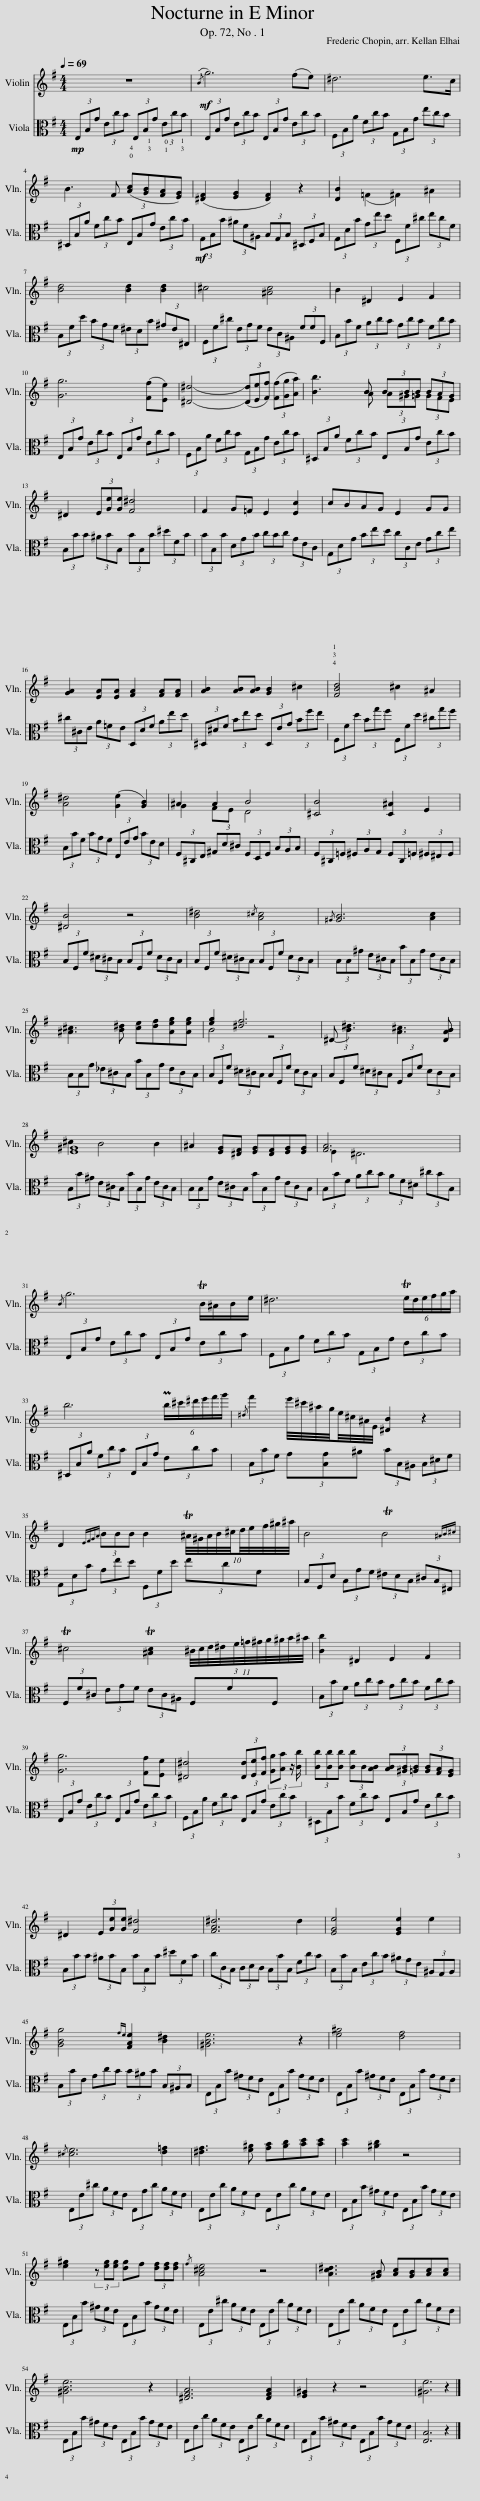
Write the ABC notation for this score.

X:1
%%score ( 1 2 ) 3
L:1/8
Q:1/4=69
M:4/4
I:linebreak $
K:G
V:1 treble
V:2 treble
V:3 alto
V:1
 z8 |!mf!{/B} g6 (fe) | ^d6 e>c |$ B3 F (!40![Ac]!13![GB]!01![FA]!13![EG]) | ([^DF]2 [EG]2 [DF]2) z2 | %5
 [DB]2 x4 x2 |$ [Bd]4 [Bd]2 [Bd]2 | ^c4 [^Ac]4 | B2 ^D2 E2 F2 |$ [Gg]6 ([Ff][Ee]) | %10
 (([^D^d]4 (3([Dd]))[Ee][Ff]) (3([Ff][Gg][Aa]) | [Bb]3 B (3BBB (3BAG |$ ^D2 (3E[Ge][Ge] [F^d]4 | F2 G=F E2 [Ec]2 | cBAG E2 GG |$ %15
 [GA]2 [EA][EA] [FA]2 [FA][FA] | [AB]2 [AB][AB] [GB]2 ^c2 | !134![FBd]4 ^c2 ^A2 |$ [A^d]4 ([Ge]2 [GB]2) | ^A2 A2 B4 | %20
 [^CB]4 [C^A]2 E2 |$ [^DB]4 z4 | [B^d]4{/^c} [Ac]4 |{/^G} [GB]6 [Ac]2 |$ [^A^c]3 [B^d] [ce][df][Aeg][Aeg] | %25
 [eg]2 [^df]6 | (^D [B^d]3) [A^c]3 [DAB] |$ [E^G]8 | ^A2 [EG][^DF] [EG][DF][EG][EG] | [FA]6 x2 |$ %30
{/B} g6 TB/^A/B/e/ | ^d6 (6:4:6Te/d/e/f/g/a/ |$ b6 (6:4:6Pb/^c'/^d'/e'/f'/g'/ |{/^d} f'2 e'/4^c'/4^a/4g/4e/4^c/4^A/4E/4 [^DB]2 z2 |$ D2{EFGA} (3BBB B2 (10:8:10T^A/4^G/4A/4B/4^c/4d/4e/4f/4^g/4^a/4 | %35
 B4 TB4{^AB^c} |$ T^c4 T[^Ac]2 (11:8:11^B/4c/4d/4^d/4e/4=f/4^f/4g/4^g/4a/4^a/4 | [Bb]2 ^D2 E2 F2 |$ [Gg]6 [Ff][Ee] | [^D^d]4 (3[Dd][Ee][Ff] (3:2:4[Gg][Aa] z/ [Bb]/ | %40
 (3[Bb][Bb][Bb] (3[Bb]B[AB] (3[AB][^GB][=GB] (3[GB][FA][EG] |$ ^D2 (3E[Ge][Ge] [F^d]4 | [FA^d]6 d2 | [EGe]4 [EGe]2 e2 |$ [GBg]4{fe} [FAe]2 [B^d]2 | %45
 [^GBe]6 z2 | [e^g]4 [df]4 |${/^c} [ce]6 [d=f]2 | [^df]3 [e^g] [fa][gb][ac'][ac'] | [ac']2 [^gb]2 z4 |$ %50
 [e^g]2 (3z [eg][eg] [dg]f (3[df][df][df] |{/f} [A^ce]4 z4 | [Ac^d]3 [^GB] [Ac][GB][Ac][Ac] |$ [^GBe]6 z2 | [^DFA]6 [DFA]2 | %55
 [E^G]2 z2 z4 | [^Ge]6 z2 |] %57
V:2
 x8 | x8 | x8 |$ x8 | x8 | %5
 x2 (=F2 ^F2) ^A2 |$ x8 | x8 | x8 |$ x8 | %10
 x8 | x3 A (3A^G=G (3GFE |$ x8 | x8 | x8 |$ %15
 x8 | x8 | x8 |$ x8 | G2 FE D4 | %20
 x8 |$ x8 | x8 | x8 |$ x8 | %25
 B4 z4 | x8 |$ ^c2 B4 B2 | x8 | E2 ^D6 |$ %30
 x8 | x8 |$ x8 | x8 |$ x8 | %35
 x8 |$ x481/60 | x8 |$ x8 | x8 | %40
 x8 |$ x8 | x8 | x8 |$ x8 | %45
 x8 | x8 |$ x8 | x8 | x8 |$ %50
 x8 | x8 | x8 |$ x8 | x8 | %55
 x8 | x8 |] %57
V:3
!mp! (3E,B,G (3EcB (3E,B,G (3EcB | (3E,B,G (3EcB (3E,B,G (3EcB | (3F,B,A (3FcB (3G,B,G (3ecB |$ (3^D,B,A (3FcB (3E,B,G (3EcB |!mf! (3G,B,B (3^AF^A, (3B,G,B, (3^D,F,B, | %5
 (3G,DB (3Ged (3F,F^c (3ecF |$ (3B,Fd (3BGF (3^EDB (3^GE^E, | (3F,F^c (3EGF (3EC^A, (3FFF, | (3B,BF (3AcB (3GcB (3FcB |$ (3E,B,G (3EcB (3E,B,G (3EcB | %10
 (3F,B,A (3FcB (3G,B,G (3EcB | (3^D,B,A (3FcB (3E,B,G (3EcB |$ (3B,BB (3^ABB, (3BB,B (3^dFB | (3BB,B (3DGB (3cBc (3GEC | (3G,DG (3Bed (3cCE (3Gce |$ %15
 (3^c^CE (3A=FE (3D,DF (3Aed | (3^D,^DF (3Bed (3D,EG (3Bfe | (3F,Fd (3Bgf (3F,Fd (3^cgf |$ (3B,BF (3BGF (3E,EG (3BED | (3F,^C,E, (3^G,D^C (3F,D,F, (3B,A,B, | %20
 (3F,^C,=F, (3^F,A,G, (3F,C,=F, (3^F,^E,F, |$ (3B,F,F (3^D^CB, (3B,F,F (3DCB, | (3B,F,F (3^D^CB, (3B,F,F (3DCB, | (3B,B,^G (3E^CB, (3BB,G (3ECB, |$ (3B,B,G (3_E^CB, (3BB,G (3ECB, | %25
 (3B,F,F (3^D^CB, (3B,F,F (3DCB, | (3B,F,F (3^D^CB, (3F,B,F (3DCB, |$ (3B,B^G (3E^CB, (3BB,G (3ECB, | (3B,B,G (3E^CB, (3BB,G (3ECB, | (3B,BF (3AcB (3AF^D (3^cBB, |$ %30
 (3E,B,G (3EcB (3E,B,G (3EcB | (3F,B,A (3FcB (3G,B,G (3EcB |$ (3^D,B,A (3FcB (3E,B,G (3EcB | (3B,BF (3G[B,G]^A (3BB,^A, (3B,^DF |$ (3G,DB (3Ged (3F,Fd (3ecF | %35
 (3B,F,D (3B,GF (3^EDB, (3^CB,^E, |$ (3F,F^C (3EGF (3EC^A, (3F,FF, | (3B,BF (3AcB (3GcB (3FcB |$ (3E,B,G (3EcB (3E,B,G (3EcB | (3F,B,A (3FcB (3E,B,G (3EcB | %40
 (3^D,B,B (3FcB (3E,B,G (3EcB |$ (3B,BB (3^ABB, (3BB,B (3^dFB | (3cCB, (3CDC (3B,BB, (3FcB | (3B,BB, (3EcB (3^AGE (3^A,G,A, |$ (3B,BE (3GcB (3B^AB (3B,^A,B, | %45
 (3E,B,B (3^GFE (3E,B,B (3GFE | (3E,B,B (3^GFE (3E,B,B (3GFE |$ (3E,E^c (3AFE (3E,Gc (3AFE | (3E,Ec (3AFE (3E,Ec (3AFE | (3E,B,B (3^GFE (3E,B,B (3GFE |$ %50
 (3E,B,B (3^GFE (3E,B,B (3GFE | (3E,E^c (3AFE (3E,Ec (3AFE | (3E,Ec (3AFE (3E,Ec (3AFE |$ (3E,B,B (3^GFE (3E,B,B (3GFE | (3E,Ec (3AFE (3E,Ec (3AFE | %55
 (3E,B,B (3^GFE (3E,B,B (3GFE | [E,B,]6 z2 |] %57
